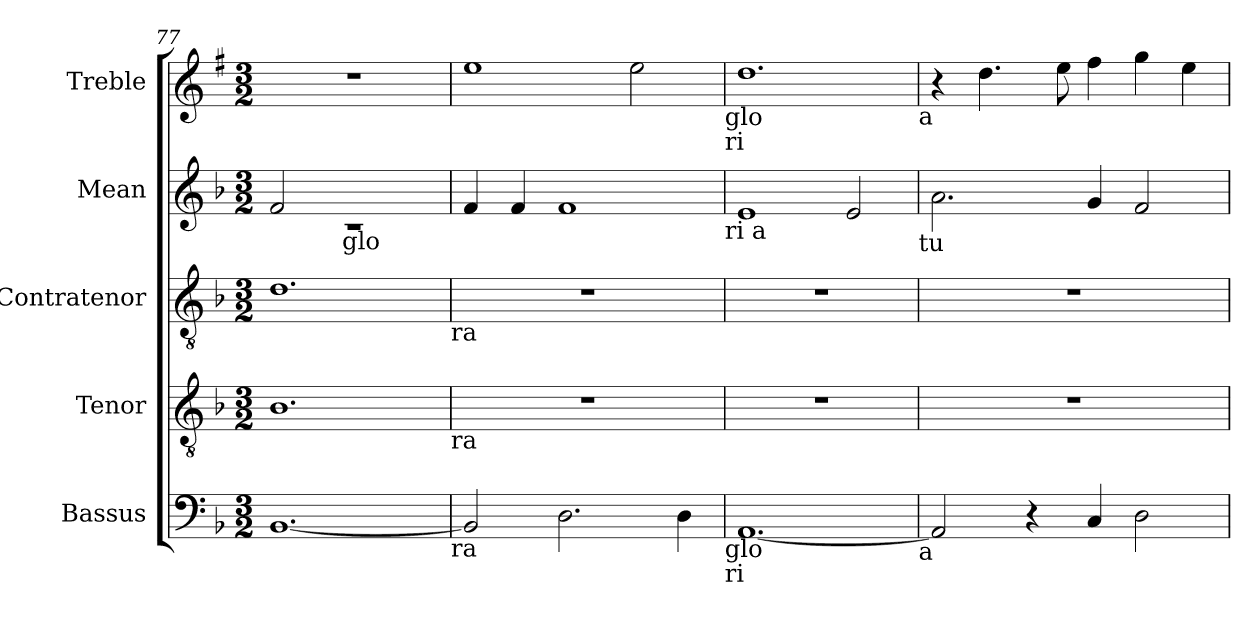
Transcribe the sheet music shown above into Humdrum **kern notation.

**kern	**kern	**kern	**kern	**kern
*part5	*part4	*part3	*part2	*part1
*staff5	*staff4	*staff3	*staff2	*staff1
*I"Bassus	*I"Tenor	*I"Contratenor	*I"Mean	*I"Treble
*I'B.	*I'T.	*I'Ct.	*I'M.	*I'Tr.
*clefF4	*clefGv2	*clefGv2	*clefG2	*clefG2
*ITrd7c12	*	*	*	*ITrd1c2
*k[b-]	*k[b-]	*k[b-]	*k[b-]	*k[b-]
*F:	*F:	*F:	*F:	*F:
*M3/2	*M3/2	*M3/2	*M3/2	*M3/2
=77	=77	=77	=77	=77
*	*	*	*^	*
!	!	!	!	!LO:N:vis=1	!LO:N:vis=1
*	*	*	*	*^	*
[<1.BBB-	1.B-	1.d	2ryy	1.rc	2f/	1.r
!	!	!	!LO:TX:b:t=glo	!	!	!
.	.	.	1ryy	.	1ryy	.
!	!	!LO:TX:b:t=ra	!	!	!	!
!	!LO:TX:b:t=ra	!	!	!	!	!
!LO:TX:b:t=ra	!	!	!	!	!	!
=78	=78	=78	=78	=78	=78	=78
!	!LO:N:vis=1	!LO:N:vis=1	!	!	!	!
*	*	*	*v	*v	*v	*
2BBB-/]	1.r	1.r	4f/	1dd
.	.	.	4f/	.
2.DD\	.	.	1f	.
.	.	.	.	2dd\
4DD\	.	.	.	.
!	!	!	!	!LO:TX:b:t=glo
!	!	!	!	!LO:TX:b:t=ri
!	!	!	!LO:TX:b:t=ri a	!
!LO:TX:b:t=glo	!	!	!	!
!LO:TX:b:t=ri	!	!	!	!
=79	=79	=79	=79	=79
!	!LO:N:vis=1	!LO:N:vis=1	!	!
[<1.AAA	1.r	1.r	1e	1.cc
.	.	.	2e/	.
!	!	!	!	!LO:TX:b:t=a
!	!	!	!LO:TX:b:t=tu	!
!LO:TX:b:t=a	!	!	!	!
=80	=80	=80	=80	=80
!	!LO:N:vis=1	!LO:N:vis=1	!	!
2AAA/]	1.r	1.r	2.a\	4r
.	.	.	.	4.cc\
4r	.	.	.	.
.	.	.	.	8dd\
4CC/	.	.	4g/	4ee\
2DD\	.	.	2f/	4ff\
.	.	.	.	4dd\
=	=	=	=	=
*-	*-	*-	*-	*-
